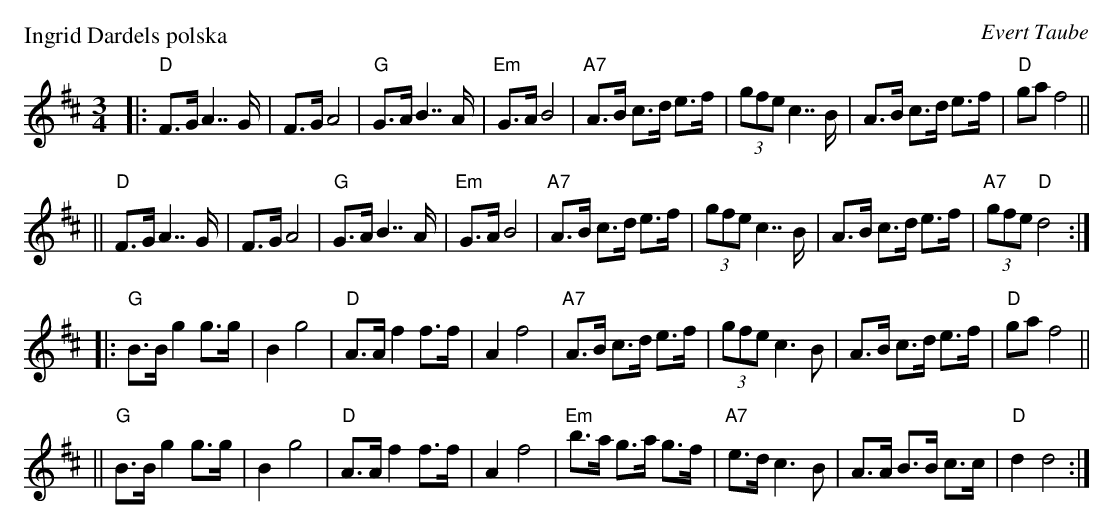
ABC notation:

X:1
P: Ingrid Dardels polska
C: Evert Taube
M: 3/4
L: 1/8
K: D
|: "D"F>G A2>>G2 | F>G A4 | "G"G>A B2>>A2 | "Em"G>A B4 | "A7"A>B c>d e>f | (3gfe c2>>B2 | A>B  c>d e>f | "D"ga f4 ||
|| "D"F>G A2>>G2 | F>G A4 | "G"G>A B2>>A2 | "Em"G>A B4 | "A7"A>B c>d e>f | (3gfe c2>>B2 | A>B  c>d e>f | "A7"(3gfe "D"d4 :|
|: "G"B>B g2 g>g | B2 g4 | "D"A>A f2 f>f | A2 f4 | "A7"A>B c>d e>f | (3gfe c3 B | A>B c>d e>f | "D"ga f4 ||
|| "G"B>B g2 g>g | B2 g4 | "D"A>A f2 f>f | A2 f4 | "Em"b>a g>a g>f | "A7"e>d  c3 B | A>A B>B c>c | "D"d2 d4 :|
